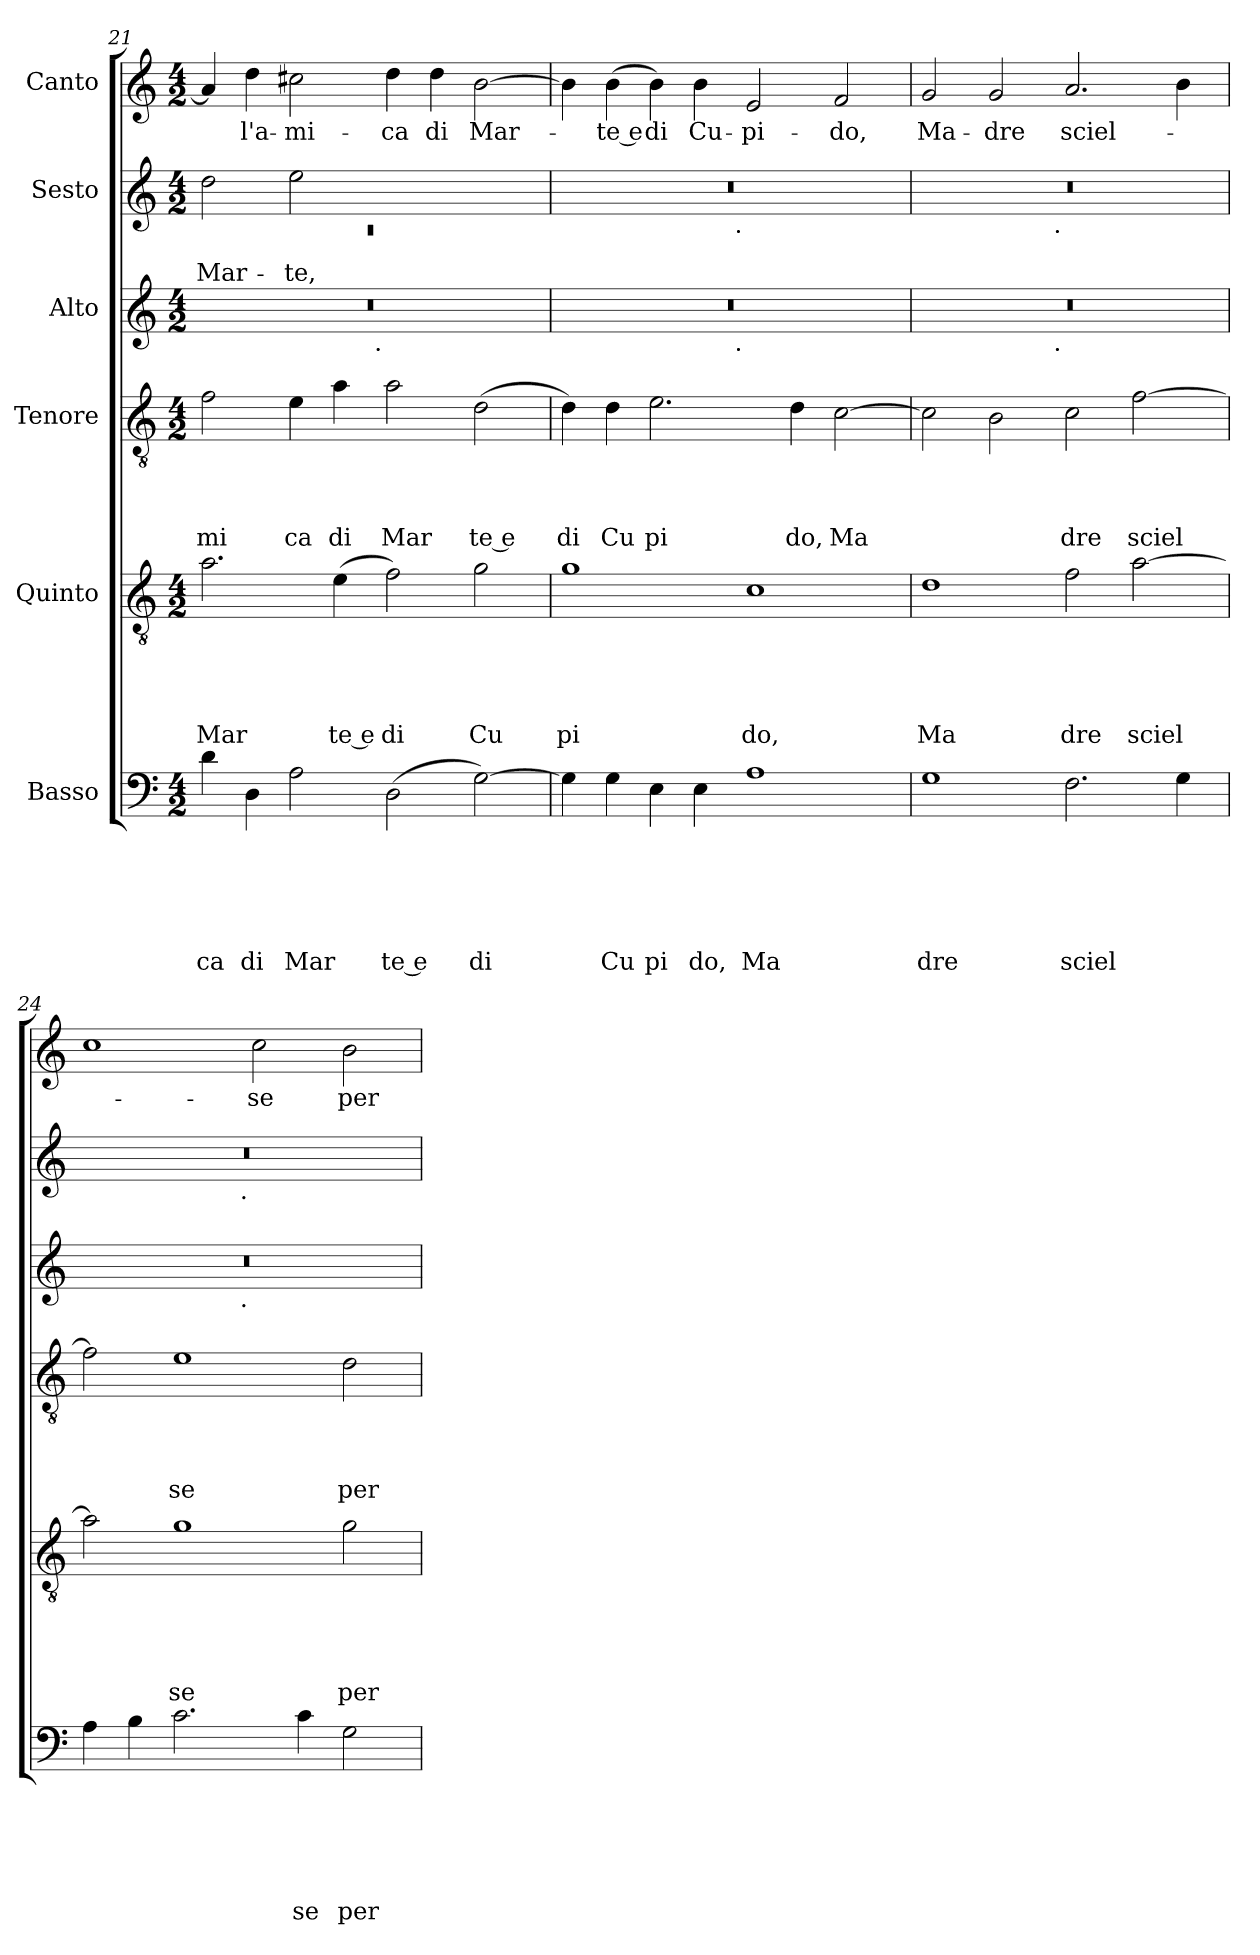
**kern	**text	**text	**text	**text	**text	**text	**kern	**text	**text	**text	**text	**text	**kern	**text	**text	**text	**text	**kern	**kern	**text	**text	**kern	**text
*part6	*part6	*part6	*part6	*part6	*part6	*part6	*part5	*part5	*part5	*part5	*part5	*part5	*part4	*part4	*part4	*part4	*part4	*part3	*part2	*part2	*part2	*part1	*part1
*staff6	*staff6	*staff6	*staff6	*staff6	*staff6	*staff6	*staff5	*staff5	*staff5	*staff5	*staff5	*staff5	*staff4	*staff4	*staff4	*staff4	*staff4	*staff3	*staff2	*staff2	*staff2	*staff1	*staff1
*I"Basso	*	*	*	*	*	*	*I"Quinto	*	*	*	*	*	*I"Tenore	*	*	*	*	*I"Alto	*I"Sesto	*	*	*I"Canto	*
*clefF4	*	*	*	*	*	*	*clefGv2	*	*	*	*	*	*clefGv2	*	*	*	*	*clefG2	*clefG2	*	*	*clefG2	*
*k[]	*	*	*	*	*	*	*k[]	*	*	*	*	*	*k[]	*	*	*	*	*k[]	*k[]	*	*	*k[]	*
*C:	*	*	*	*	*	*	*C:	*	*	*	*	*	*C:	*	*	*	*	*C:	*C:	*	*	*C:	*
*M4/2	*	*	*	*	*	*	*M4/2	*	*	*	*	*	*M4/2	*	*	*	*	*M4/2	*M4/2	*	*	*M4/2	*
=21	=21	=21	=21	=21	=21	=21	=21	=21	=21	=21	=21	=21	=21	=21	=21	=21	=21	=21	=21	=21	=21	=21	=21
*	*	*	*	*	*	*	*	*	*	*	*	*	*	*	*	*	*	*	*^	*	*	*	*
!	!	!	!	!	!	!LO:LY:b	!	!	!	!	!	!LO:LY:b	!	!	!	!	!LO:LY:b	!	!	!LO:N:vis=1	!	!LO:LY:b	!	!
*	*	*	*	*	*	*	*	*	*	*	*	*	*	*	*	*	*	*^	*	*	*	*	*	*
4d\	.	.	.	.	.	ca	2.a\	.	.	.	.	Mar	2f\	.	.	.	mi	0r	2ryy	2dd\	0rc	.	Mar-	4a/]	.
!	!	!	!	!	!	!LO:LY:b	!	!	!	!	!	!	!	!	!	!	!	!	!	!	!	!	!	!	!LO:LY:b
4D\	.	.	.	.	.	di	.	.	.	.	.	.	.	.	.	.	.	.	.	.	.	.	.	4dd\	l'a-
!	!	!	!	!	!	!LO:LY:b	!	!	!	!	!	!	!	!	!	!	!LO:LY:b	!	!	!	!	!	!LO:LY:b	!	!LO:LY:b
2A\	.	.	.	.	.	Mar	.	.	.	.	.	.	4e\	.	.	.	ca	.	4...ryy	2ee\	.	.	-te,	2cc#X\	-mi-
!	!	!	!	!	!	!	!	!	!	!	!	!LO:LY:b:rj	!	!	!	!	!LO:LY:b	!	!	!	!	!	!	!	!
.	.	.	.	.	.	.	(<4e\	.	.	.	.	te e	4a\	.	.	.	di	.	.	.	.	.	.	.	.
!	!	!	!	!	!	!	!	!	!	!	!	!	!	!	!	!	!	!	!LO:TX:b:t=.	!	!	!	!	!	!
.	.	.	.	.	.	.	.	.	.	.	.	.	.	.	.	.	.	.	1ryy	.	.	.	.	.	.
!	!	!	!	!	!	!LO:LY:b:rj	!	!	!	!	!	!LO:LY:b	!	!	!	!	!LO:LY:b	!	!	!	!	!	!	!	!LO:LY:b
(<2D\	.	.	.	.	.	te e	2f\)	.	.	.	.	di	2a\	.	.	.	Mar	.	.	1ryy	.	.	.	4dd\	-ca
!	!	!	!	!	!	!	!	!	!	!	!	!	!	!	!	!	!	!	!	!	!	!	!	!	!LO:LY:b
.	.	.	.	.	.	.	.	.	.	.	.	.	.	.	.	.	.	.	.	.	.	.	.	4dd\	di
!	!	!	!	!	!	!LO:LY:b	!	!	!	!	!	!LO:LY:b	!	!	!	!	!LO:LY:b:rj	!	!	!	!	!	!	!	!LO:LY:b
[>2G\)	.	.	.	.	.	di	2g\	.	.	.	.	Cu	(<2d\	.	.	.	te e	.	.	.	.	.	.	[>2b\	Mar-
.	.	.	.	.	.	.	.	.	.	.	.	.	.	.	.	.	.	.	32ryy	.	.	.	.	.	.
=22	=22	=22	=22	=22	=22	=22	=22	=22	=22	=22	=22	=22	=22	=22	=22	=22	=22	=22	=22	=22	=22	=22	=22	=22	=22
!	!	!	!	!	!	!	!	!	!	!	!	!LO:LY:b	!	!	!	!	!LO:LY:b	!	!	!	!	!	!	!	!
4G\]	.	.	.	.	.	.	1g	.	.	.	.	pi	4d\)	.	.	.	di	0r	2ryy	0r	2ryy	.	.	4b\]	.
!	!	!	!	!	!	!LO:LY:b	!	!	!	!	!	!	!	!	!	!	!LO:LY:b	!	!	!	!	!	!	!	!LO:LY:b:rj
4G\	.	.	.	.	.	Cu	.	.	.	.	.	.	4d\	.	.	.	Cu	.	.	.	.	.	.	(<4b\	-te e
!	!	!	!	!	!	!LO:LY:b	!	!	!	!	!	!	!	!	!	!	!LO:LY:b	!	!	!	!	!	!	!	!LO:LY:b
4E\	.	.	.	.	.	pi	.	.	.	.	.	.	2.e\	.	.	.	pi	.	4...ryy	.	4...ryy	.	.	4b\)	di
!	!	!	!	!	!	!LO:LY:b	!	!	!	!	!	!	!	!	!	!	!	!	!	!	!	!	!	!	!LO:LY:b
4E\	.	.	.	.	.	do,	.	.	.	.	.	.	.	.	.	.	.	.	.	.	.	.	.	4b\	Cu-
!	!	!	!	!	!	!	!	!	!	!	!	!	!	!	!	!	!	!	!	!	!LO:TX:b:t=.	!	!	!	!
!	!	!	!	!	!	!	!	!	!	!	!	!	!	!	!	!	!	!	!LO:TX:b:t=.	!	!	!	!	!	!
.	.	.	.	.	.	.	.	.	.	.	.	.	.	.	.	.	.	.	1ryy	.	1ryy	.	.	.	.
!	!	!	!	!	!	!LO:LY:b	!	!	!	!	!	!LO:LY:b	!	!	!	!	!	!	!	!	!	!	!	!	!LO:LY:b
1A	.	.	.	.	.	Ma	1c	.	.	.	.	do,	.	.	.	.	.	.	.	.	.	.	.	2e/	-pi-
!	!	!	!	!	!	!	!	!	!	!	!	!	!	!	!	!	!LO:LY:b	!	!	!	!	!	!	!	!
.	.	.	.	.	.	.	.	.	.	.	.	.	4d\	.	.	.	do,	.	.	.	.	.	.	.	.
!	!	!	!	!	!	!	!	!	!	!	!	!	!	!	!	!	!LO:LY:b	!	!	!	!	!	!	!	!LO:LY:b
.	.	.	.	.	.	.	.	.	.	.	.	.	[>2c\	.	.	.	Ma	.	.	.	.	.	.	2f/	-do,
.	.	.	.	.	.	.	.	.	.	.	.	.	.	.	.	.	.	.	32ryy	.	32ryy	.	.	.	.
=23	=23	=23	=23	=23	=23	=23	=23	=23	=23	=23	=23	=23	=23	=23	=23	=23	=23	=23	=23	=23	=23	=23	=23	=23	=23
!	!	!	!	!	!	!LO:LY:b	!	!	!	!	!	!LO:LY:b	!	!	!	!	!	!	!	!	!	!	!	!	!LO:LY:b
1G	.	.	.	.	.	dre	1d	.	.	.	.	Ma	2c\]	.	.	.	.	0r	2ryy	0r	2ryy	.	.	2g/	Ma-
!	!	!	!	!	!	!	!	!	!	!	!	!	!	!	!	!	!	!	!	!	!	!	!	!	!LO:LY:b
.	.	.	.	.	.	.	.	.	.	.	.	.	2B\	.	.	.	.	.	4...ryy	.	4...ryy	.	.	2g/	-dre
!	!	!	!	!	!	!	!	!	!	!	!	!	!	!	!	!	!	!	!	!	!LO:TX:b:t=.	!	!	!	!
!	!	!	!	!	!	!	!	!	!	!	!	!	!	!	!	!	!	!	!LO:TX:b:t=.	!	!	!	!	!	!
.	.	.	.	.	.	.	.	.	.	.	.	.	.	.	.	.	.	.	1ryy	.	1ryy	.	.	.	.
!	!	!	!	!	!	!LO:LY:b	!	!	!	!	!	!LO:LY:b	!	!	!	!	!LO:LY:b	!	!	!	!	!	!	!	!LO:LY:b
2.F\	.	.	.	.	.	sciel	2f\	.	.	.	.	dre	2c\	.	.	.	dre	.	.	.	.	.	.	2.a/	sciel-
!	!	!	!	!	!	!	!	!	!	!	!	!LO:LY:b	!	!	!	!	!LO:LY:b	!	!	!	!	!	!	!	!
.	.	.	.	.	.	.	[>2a\	.	.	.	.	sciel	[>2f\	.	.	.	sciel	.	.	.	.	.	.	.	.
4G\	.	.	.	.	.	.	.	.	.	.	.	.	.	.	.	.	.	.	.	.	.	.	.	4b\	.
.	.	.	.	.	.	.	.	.	.	.	.	.	.	.	.	.	.	.	32ryy	.	32ryy	.	.	.	.
=24	=24	=24	=24	=24	=24	=24	=24	=24	=24	=24	=24	=24	=24	=24	=24	=24	=24	=24	=24	=24	=24	=24	=24	=24	=24
4A\	.	.	.	.	.	.	2a\]	.	.	.	.	.	2f\]	.	.	.	.	0r	2ryy	0r	2ryy	.	.	1cc	.
4B\	.	.	.	.	.	.	.	.	.	.	.	.	.	.	.	.	.	.	.	.	.	.	.	.	.
!	!	!	!	!	!	!	!	!	!	!	!	!LO:LY:b	!	!	!	!	!LO:LY:b	!	!	!	!	!	!	!	!
2.c\	.	.	.	.	.	.	1g	.	.	.	.	se	1e	.	.	.	se	.	4...ryy	.	4...ryy	.	.	.	.
!	!	!	!	!	!	!	!	!	!	!	!	!	!	!	!	!	!	!	!	!	!LO:TX:b:t=.	!	!	!	!
!	!	!	!	!	!	!	!	!	!	!	!	!	!	!	!	!	!	!	!LO:TX:b:t=.	!	!	!	!	!	!
.	.	.	.	.	.	.	.	.	.	.	.	.	.	.	.	.	.	.	1ryy	.	1ryy	.	.	.	.
!	!	!	!	!	!	!	!	!	!	!	!	!	!	!	!	!	!	!	!	!	!	!	!	!	!LO:LY:b
.	.	.	.	.	.	.	.	.	.	.	.	.	.	.	.	.	.	.	.	.	.	.	.	2cc\	-se
!	!	!	!	!	!	!LO:LY:b	!	!	!	!	!	!	!	!	!	!	!	!	!	!	!	!	!	!	!
4c\	.	.	.	.	.	se	.	.	.	.	.	.	.	.	.	.	.	.	.	.	.	.	.	.	.
!	!	!	!	!	!	!LO:LY:b	!	!	!	!	!	!LO:LY:b	!	!	!	!	!LO:LY:b	!	!	!	!	!	!	!	!LO:LY:b
2G\	.	.	.	.	.	per	2g\	.	.	.	.	per	2d\	.	.	.	per	.	.	.	.	.	.	2b\	per
.	.	.	.	.	.	.	.	.	.	.	.	.	.	.	.	.	.	.	32ryy	.	32ryy	.	.	.	.
*	*	*	*	*	*	*	*	*	*	*	*	*	*	*	*	*	*	*v	*v	*	*	*	*	*	*
*	*	*	*	*	*	*	*	*	*	*	*	*	*	*	*	*	*	*	*v	*v	*	*	*	*
=	=	=	=	=	=	=	=	=	=	=	=	=	=	=	=	=	=	=	=	=	=	=	=
*-	*-	*-	*-	*-	*-	*-	*-	*-	*-	*-	*-	*-	*-	*-	*-	*-	*-	*-	*-	*-	*-	*-	*-
